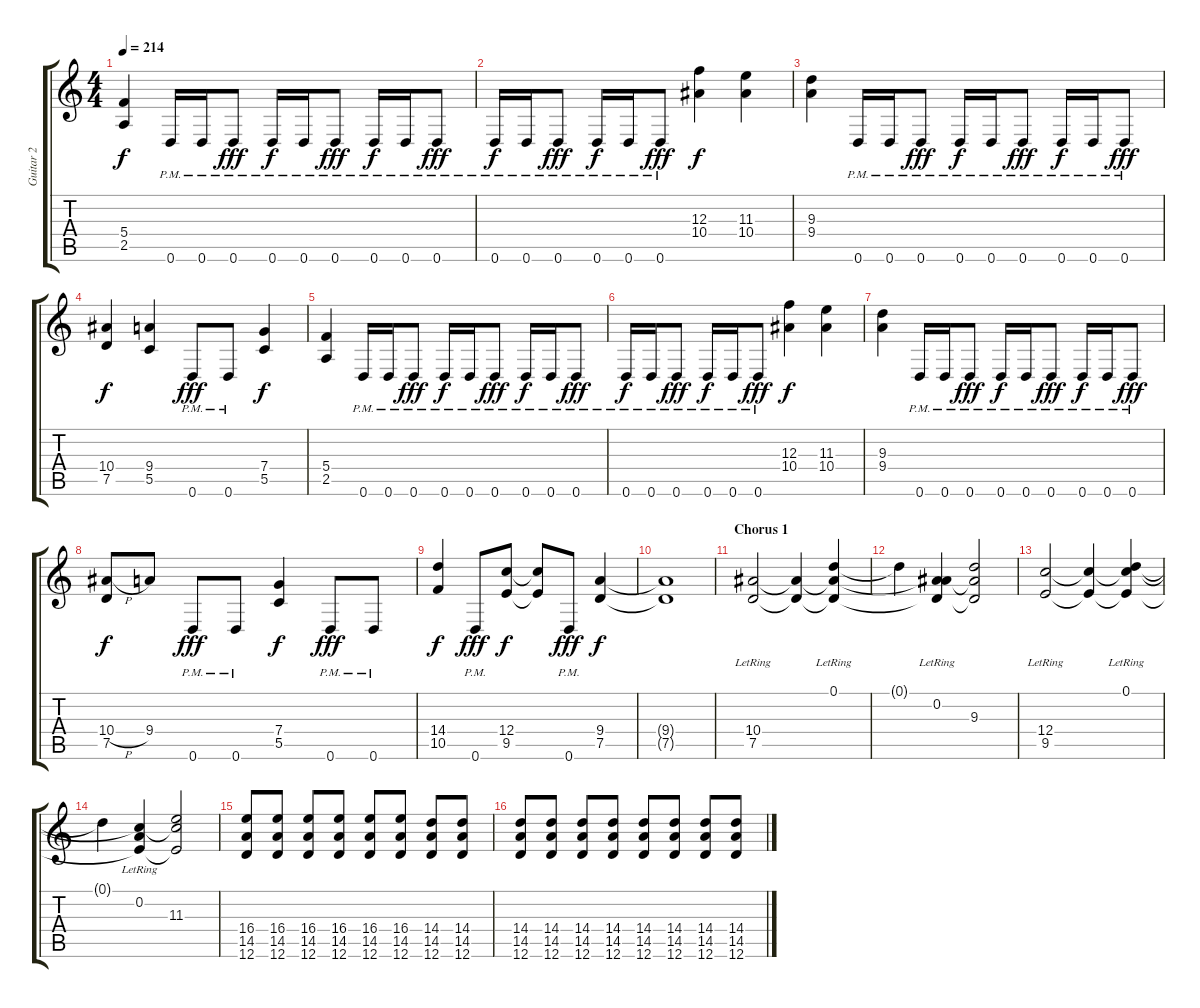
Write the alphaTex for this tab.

\track ("Guitar 2" "Guitar 2") {instrument distortionguitar}
\staff {score tabs}
\tuning (D4 A3 F3 C3 G2 D2) {hide}
\ts (4 4)
\tempo 214
\clef g2
\ks c
(5.4 2.5).4{dy f} 0.6{pm}.16 0.6{pm}.16 0.6{pm}.8{dy fff} 0.6{pm}.16{dy f} 0.6{pm}.16 0.6{pm}.8{dy fff} 0.6{pm}.16{dy f} 0.6{pm}.16 0.6{pm}.8{dy fff} |
0.6{pm}.16{dy f} 0.6{pm}.16 0.6{pm}.8{dy fff} 0.6{pm}.16{dy f} 0.6{pm}.16 0.6{pm}.8{dy fff} (12.3 10.4).4{dy f} (11.3 10.4).4 |
(9.3 9.4).4 0.6{pm}.16 0.6{pm}.16 0.6{pm}.8{dy fff} 0.6{pm}.16{dy f} 0.6{pm}.16 0.6{pm}.8{dy fff} 0.6{pm}.16{dy f} 0.6{pm}.16 0.6{pm}.8{dy fff} |
(10.4 7.5).4{dy f} (9.4 5.5).4 0.6{pm}.8{dy fff} 0.6{pm}.8 (7.4 5.5).4{dy f} |
(5.4 2.5).4 0.6{pm}.16 0.6{pm}.16 0.6{pm}.8{dy fff} 0.6{pm}.16{dy f} 0.6{pm}.16 0.6{pm}.8{dy fff} 0.6{pm}.16{dy f} 0.6{pm}.16 0.6{pm}.8{dy fff} |
0.6{pm}.16{dy f} 0.6{pm}.16 0.6{pm}.8{dy fff} 0.6{pm}.16{dy f} 0.6{pm}.16 0.6{pm}.8{dy fff} (12.3 10.4).4{dy f} (11.3 10.4).4 |
(9.3 9.4).4 0.6{pm}.16 0.6{pm}.16 0.6{pm}.8{dy fff} 0.6{pm}.16{dy f} 0.6{pm}.16 0.6{pm}.8{dy fff} 0.6{pm}.16{dy f} 0.6{pm}.16 0.6{pm}.8{dy fff} |
(10.4{h} 7.5).8{dy f} 9.4.8 0.6{pm}.8{dy fff} 0.6{pm}.8 (7.4 5.5).4{dy f} 0.6{pm}.8{dy fff} 0.6{pm}.8 |
(14.4 10.5).4{dy f} 0.6{pm}.8{dy fff} (12.4 9.5).8{dy f} (12.4{t} 9.5{t}).8 0.6{pm}.8{dy fff} (9.4 7.5).4{dy f} |
(9.4{t} 7.5{t}).1 |
\section ("" "Chorus 1")
(10.4{lr} 7.5{lr}).2 (10.4{t} 7.5{t}).4 (0.1{lr} 10.4{t} 7.5{t}).4 |
0.1{t}.4 (0.2{lr} 10.4{t} 7.5{t}).4 (9.3 10.4{t} 7.5{t}).2 |
(12.4{lr} 9.5{lr}).2 (12.4{t} 9.5{t}).4 (0.1{lr} 12.4{t} 9.5{t}).4 |
0.1{t}.4 (0.2{lr} 12.4{t} 9.5{t}).4 (11.3 12.4{t} 9.5{t}).2 |
(16.4 14.5 12.6).8 (16.4 14.5 12.6).8 (16.4 14.5 12.6).8 (16.4 14.5 12.6).8 (16.4 14.5 12.6).8 (16.4 14.5 12.6).8 (14.4 14.5 12.6).8 (14.4 14.5 12.6).8 |
(14.4 14.5 12.6).8 (14.4 14.5 12.6).8 (14.4 14.5 12.6).8 (14.4 14.5 12.6).8 (14.4 14.5 12.6).8 (14.4 14.5 12.6).8 (14.4 14.5 12.6).8 (14.4 14.5 12.6).8
